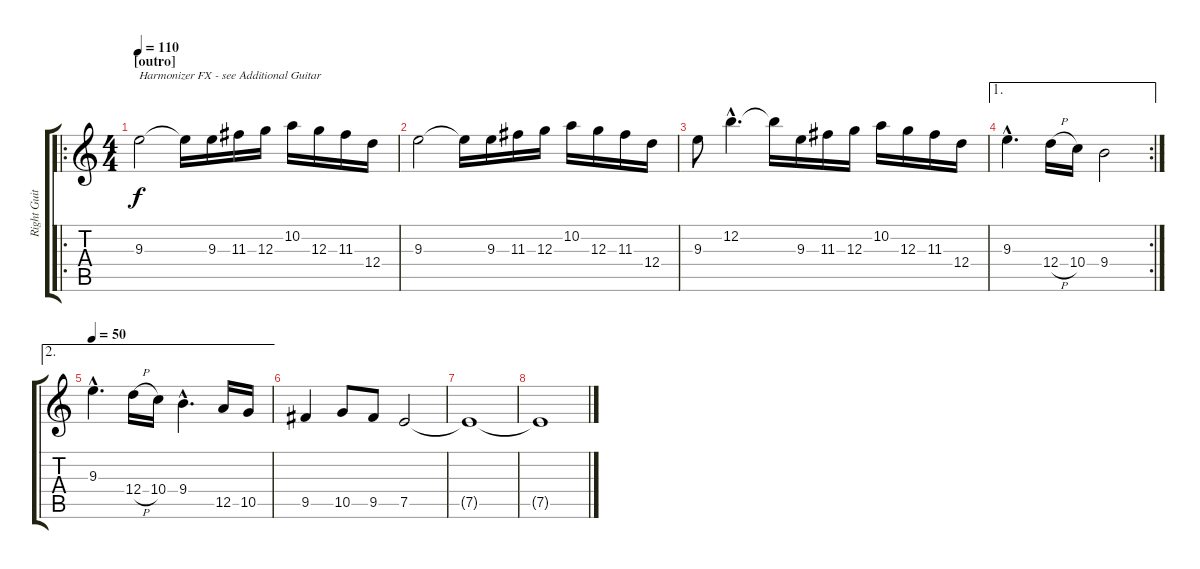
\track ("Right Guitar" "Right Guit") {instrument distortionguitar}
\staff {score tabs}
\tuning (E4 B3 G3 D3 A2 E2) {hide}
\ro
\ts (4 4)
\section ("" "[outro]")
\tempo 110
\clef g2
\ks c
9.3.2{txt "Harmonizer FX - see Additional Guitar" dy f} 9.3{t}.16 9.3.16 11.3.16 12.3.16 10.2.16 12.3.16 11.3.16 12.4.16 |
9.3.2 9.3{t}.16 9.3.16 11.3.16 12.3.16 10.2.16 12.3.16 11.3.16 12.4.16 |
9.3.8 12.2{hac}.4{d} 12.2{t}.16 9.3.16 11.3.16 12.3.16 10.2.16 12.3.16 11.3.16 12.4.16 |
\ae 1
\rc 2
9.3{hac}.4{d} 12.4{h}.16 10.4.16 9.4.2 |
\ae 2
\tempo 50
9.3{hac}.4{d} 12.4{h}.16 10.4.16 9.4{hac}.4{d} 12.5.16 10.5.16 |
9.5.4 10.5.8 9.5.8 7.5.2 |
7.5{t}.1 |
7.5{t}.1
